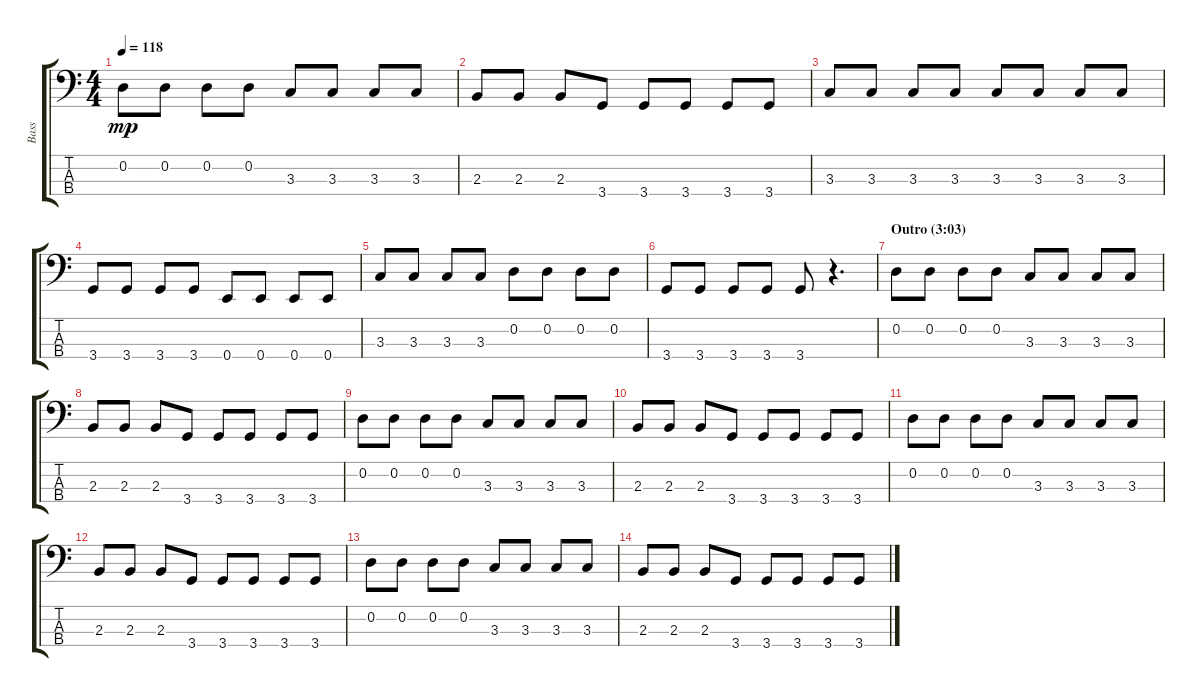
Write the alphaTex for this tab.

\track ("Bass" "Bass") {instrument electricbassfinger}
\staff {score tabs}
\tuning (G2 D2 A1 E1) {hide}
\ts (4 4)
\tempo 118
\clef f4
\ks c
0.2.8{dy mp} 0.2.8 0.2.8 0.2.8 3.3.8 3.3.8 3.3.8 3.3.8 |
2.3.8 2.3.8 2.3.8 3.4.8 3.4.8 3.4.8 3.4.8 3.4.8 |
3.3.8 3.3.8 3.3.8 3.3.8 3.3.8 3.3.8 3.3.8 3.3.8 |
3.4.8 3.4.8 3.4.8 3.4.8 0.4.8 0.4.8 0.4.8 0.4.8 |
3.3.8 3.3.8 3.3.8 3.3.8 0.2.8 0.2.8 0.2.8 0.2.8 |
3.4.8 3.4.8 3.4.8 3.4.8 3.4.8 r.4{d} |
\section ("" "Outro (3:03)")
0.2.8 0.2.8 0.2.8 0.2.8 3.3.8 3.3.8 3.3.8 3.3.8 |
2.3.8 2.3.8 2.3.8 3.4.8 3.4.8 3.4.8 3.4.8 3.4.8 |
0.2.8 0.2.8 0.2.8 0.2.8 3.3.8 3.3.8 3.3.8 3.3.8 |
2.3.8 2.3.8 2.3.8 3.4.8 3.4.8 3.4.8 3.4.8 3.4.8 |
0.2.8{volume 0} 0.2.8 0.2.8 0.2.8 3.3.8 3.3.8 3.3.8 3.3.8 |
2.3.8 2.3.8 2.3.8 3.4.8 3.4.8 3.4.8 3.4.8 3.4.8 |
0.2.8 0.2.8 0.2.8 0.2.8 3.3.8 3.3.8 3.3.8 3.3.8 |
2.3.8 2.3.8 2.3.8 3.4.8 3.4.8 3.4.8 3.4.8 3.4.8
